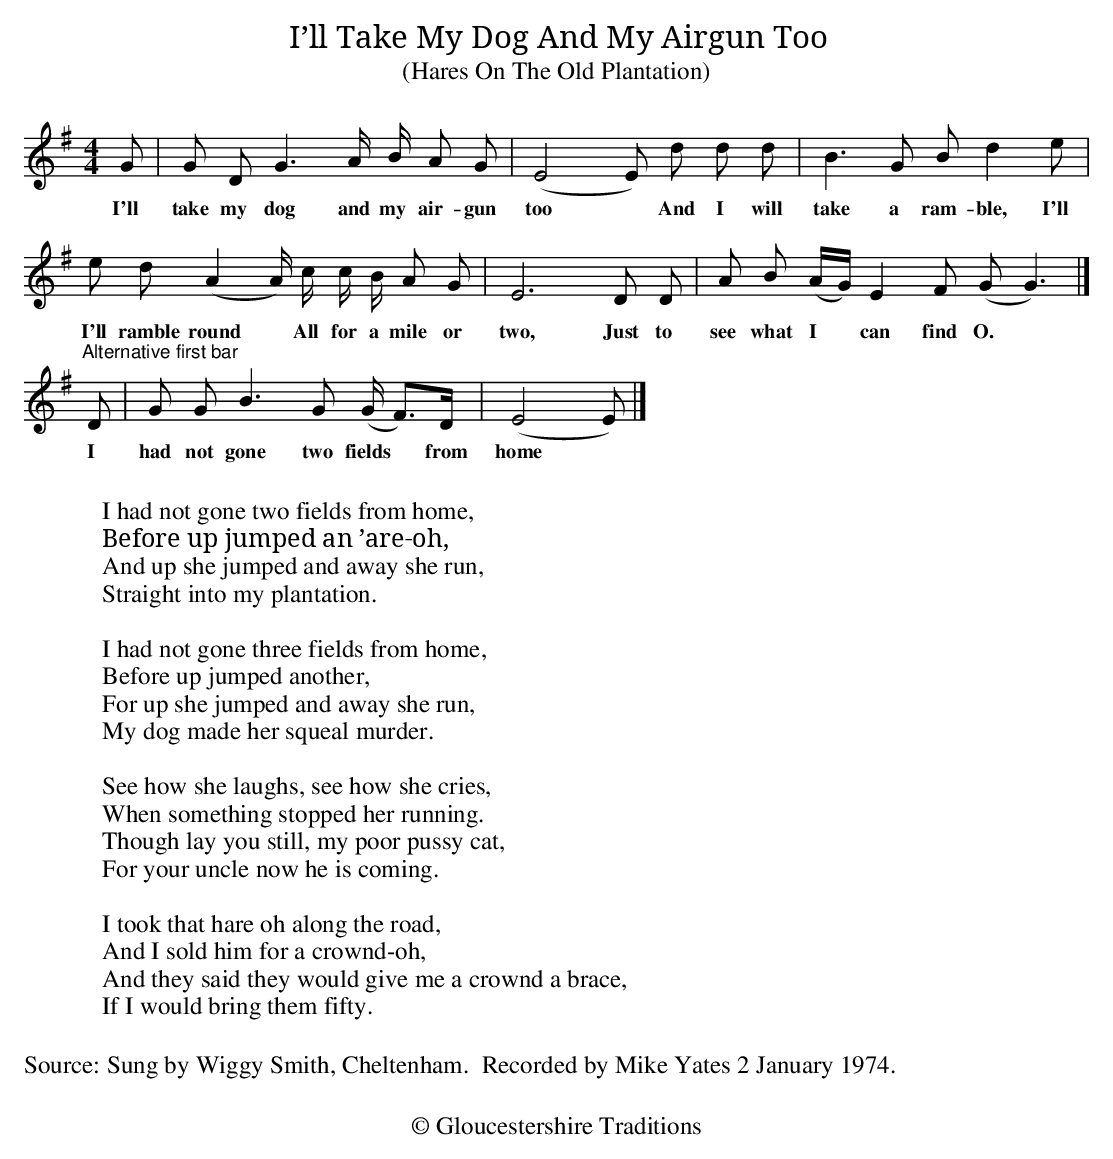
X:1 [invariable]
T: I’ll Take My Dog And My Airgun Too
T: (Hares On The Old Plantation)
M: 4/4
L: 1/8
K: G
G | G DG3 A/2 B/ A G | (E4 E) d d d | B3 G B d2 e |
w: I'll take my dog and my air-gun too* And I will take a ram- ble, I'll
e d (A2A/) c/ c/ B/ A G| E6 D D | A B (A/G/) E2 F (GG3) |]
w:I'll ramble round* All for a mile or two, Just to see what I* can find O.
w:
"^Alternative first bar"
D | G G B3 G (G/ F)>D |(E4E)|]
w:I had not gone two fields* from home
W:
W:I had not gone two fields from home,
W:Before up jumped an ’are-oh,
W:And up she jumped and away she run,
W:Straight into my plantation.
W:
W:I had not gone three fields from home,
W:Before up jumped another,
W:For up she jumped and away she run,
W:My dog made her squeal murder.
W:
W:See how she laughs, see how she cries,
W:When something stopped her running.
W:Though lay you still, my poor pussy cat,
W:For your uncle now he is coming.
W:
W:I took that hare oh along the road,
W:And I sold him for a crownd-oh,
W:And they said they would give me a crownd a brace,
W:If I would bring them fifty.
W:
